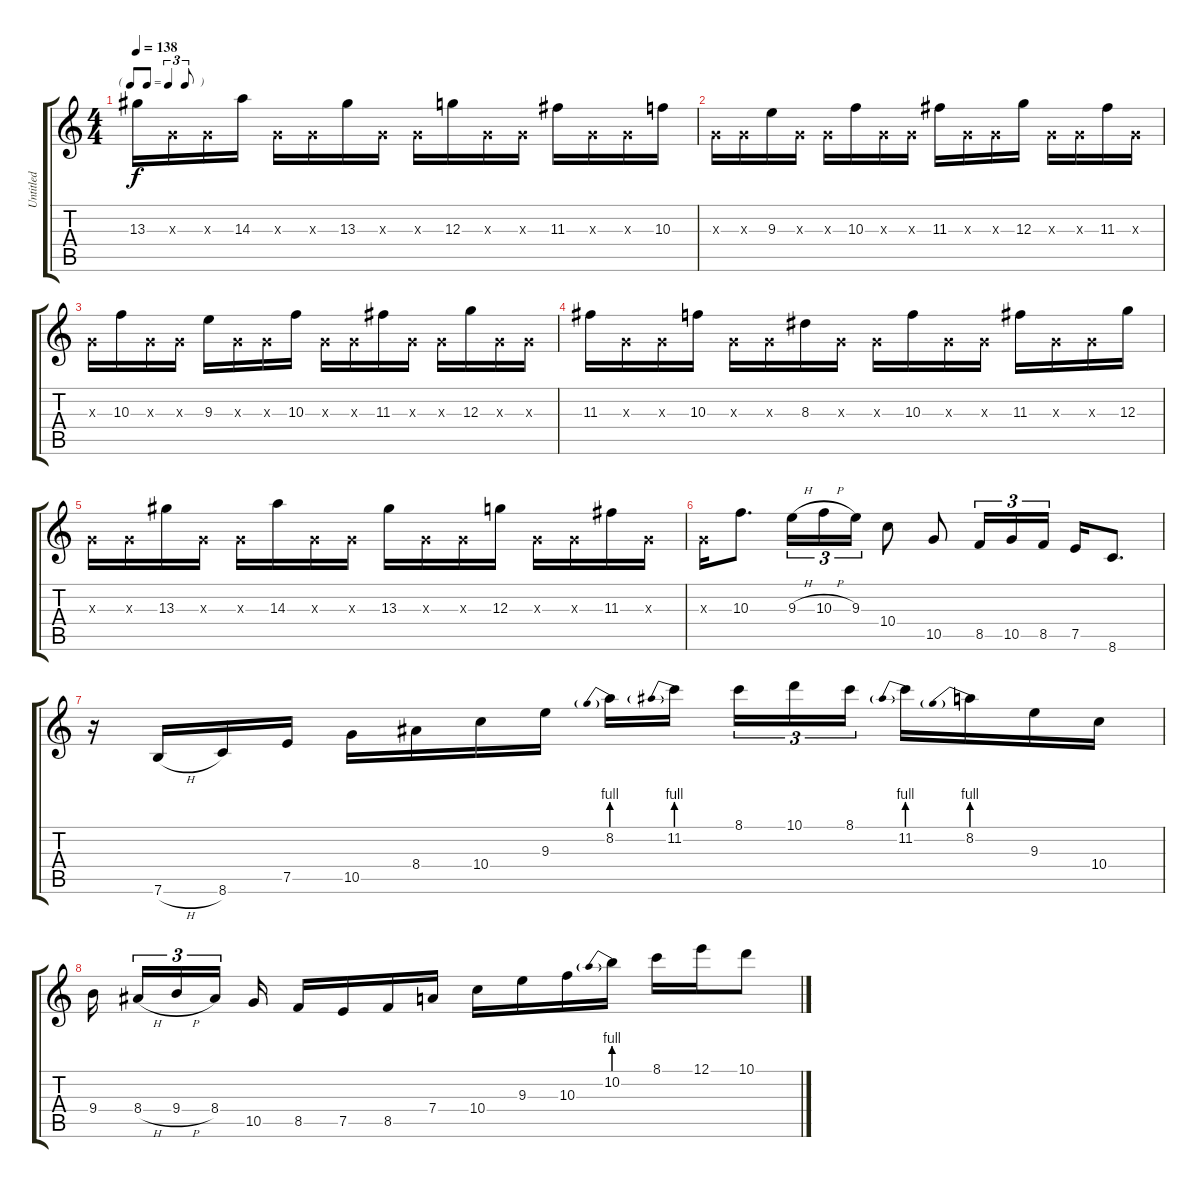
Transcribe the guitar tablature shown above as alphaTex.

\track ("Untitled" "Untitled") {instrument acousticguitarsteel}
\staff {score tabs}
\tuning (E4 B3 G3 D3 A2 E2) {hide}
\ts (4 4)
\tf triplet8th
\tempo 138
\clef g2
\ks c
13.3.16{dy f} 0.3{x}.16 0.3{x}.16 14.3.16 0.3{x}.16 0.3{x}.16 13.3.16 0.3{x}.16 0.3{x}.16 12.3.16 0.3{x}.16 0.3{x}.16 11.3.16 0.3{x}.16 0.3{x}.16 10.3.16 |
0.3{x}.16 0.3{x}.16 9.3.16 0.3{x}.16 0.3{x}.16 10.3.16 0.3{x}.16 0.3{x}.16 11.3.16 0.3{x}.16 0.3{x}.16 12.3.16 0.3{x}.16 0.3{x}.16 11.3.16 0.3{x}.16 |
0.3{x}.16 10.3.16 0.3{x}.16 0.3{x}.16 9.3.16 0.3{x}.16 0.3{x}.16 10.3.16 0.3{x}.16 0.3{x}.16 11.3.16 0.3{x}.16 0.3{x}.16 12.3.16 0.3{x}.16 0.3{x}.16 |
11.3.16 0.3{x}.16 0.3{x}.16 10.3.16 0.3{x}.16 0.3{x}.16 8.3.16 0.3{x}.16 0.3{x}.16 10.3.16 0.3{x}.16 0.3{x}.16 11.3.16 0.3{x}.16 0.3{x}.16 12.3.16 |
0.3{x}.16 0.3{x}.16 13.3.16 0.3{x}.16 0.3{x}.16 14.3.16 0.3{x}.16 0.3{x}.16 13.3.16 0.3{x}.16 0.3{x}.16 12.3.16 0.3{x}.16 0.3{x}.16 11.3.16 0.3{x}.16 |
0.3{x}.16 10.3.8{d} 9.3{h}.16{tu (3 2)} 10.3{h}.16{tu (3 2)} 9.3.16{tu (3 2)} 10.4.8 10.5.8 8.5.16{tu (3 2)} 10.5.16{tu (3 2)} 8.5.16{tu (3 2)} 7.5.16 8.6.8{d} |
r.16 7.6{h}.16 8.6.16 7.5.16 10.5.16 8.4.16 10.4.16 9.3.16 8.2{be (prebend 0 4 60 4)}.16 11.2{be (prebend 0 4 60 4)}.16{beam splitsecondary} 8.1.16{tu (3 2)} 10.1.16{tu (3 2)} 8.1.16{tu (3 2)} 11.2{be (prebend 0 4 60 4)}.16 8.2{be (prebend 0 4 60 4)}.16 9.3.16 10.4.16 |
9.4.16{beam splitsecondary} 8.4{h}.16{tu (3 2)} 9.4{h}.16{tu (3 2)} 8.4.16{tu (3 2) beam splitsecondary} 10.5.16 8.5.16 7.5.16 8.5.16 7.4.16 10.4.16 9.3.16 10.3.16 10.2{be (prebend 0 4 60 4)}.16 8.1.16 12.1.16 10.1.8
